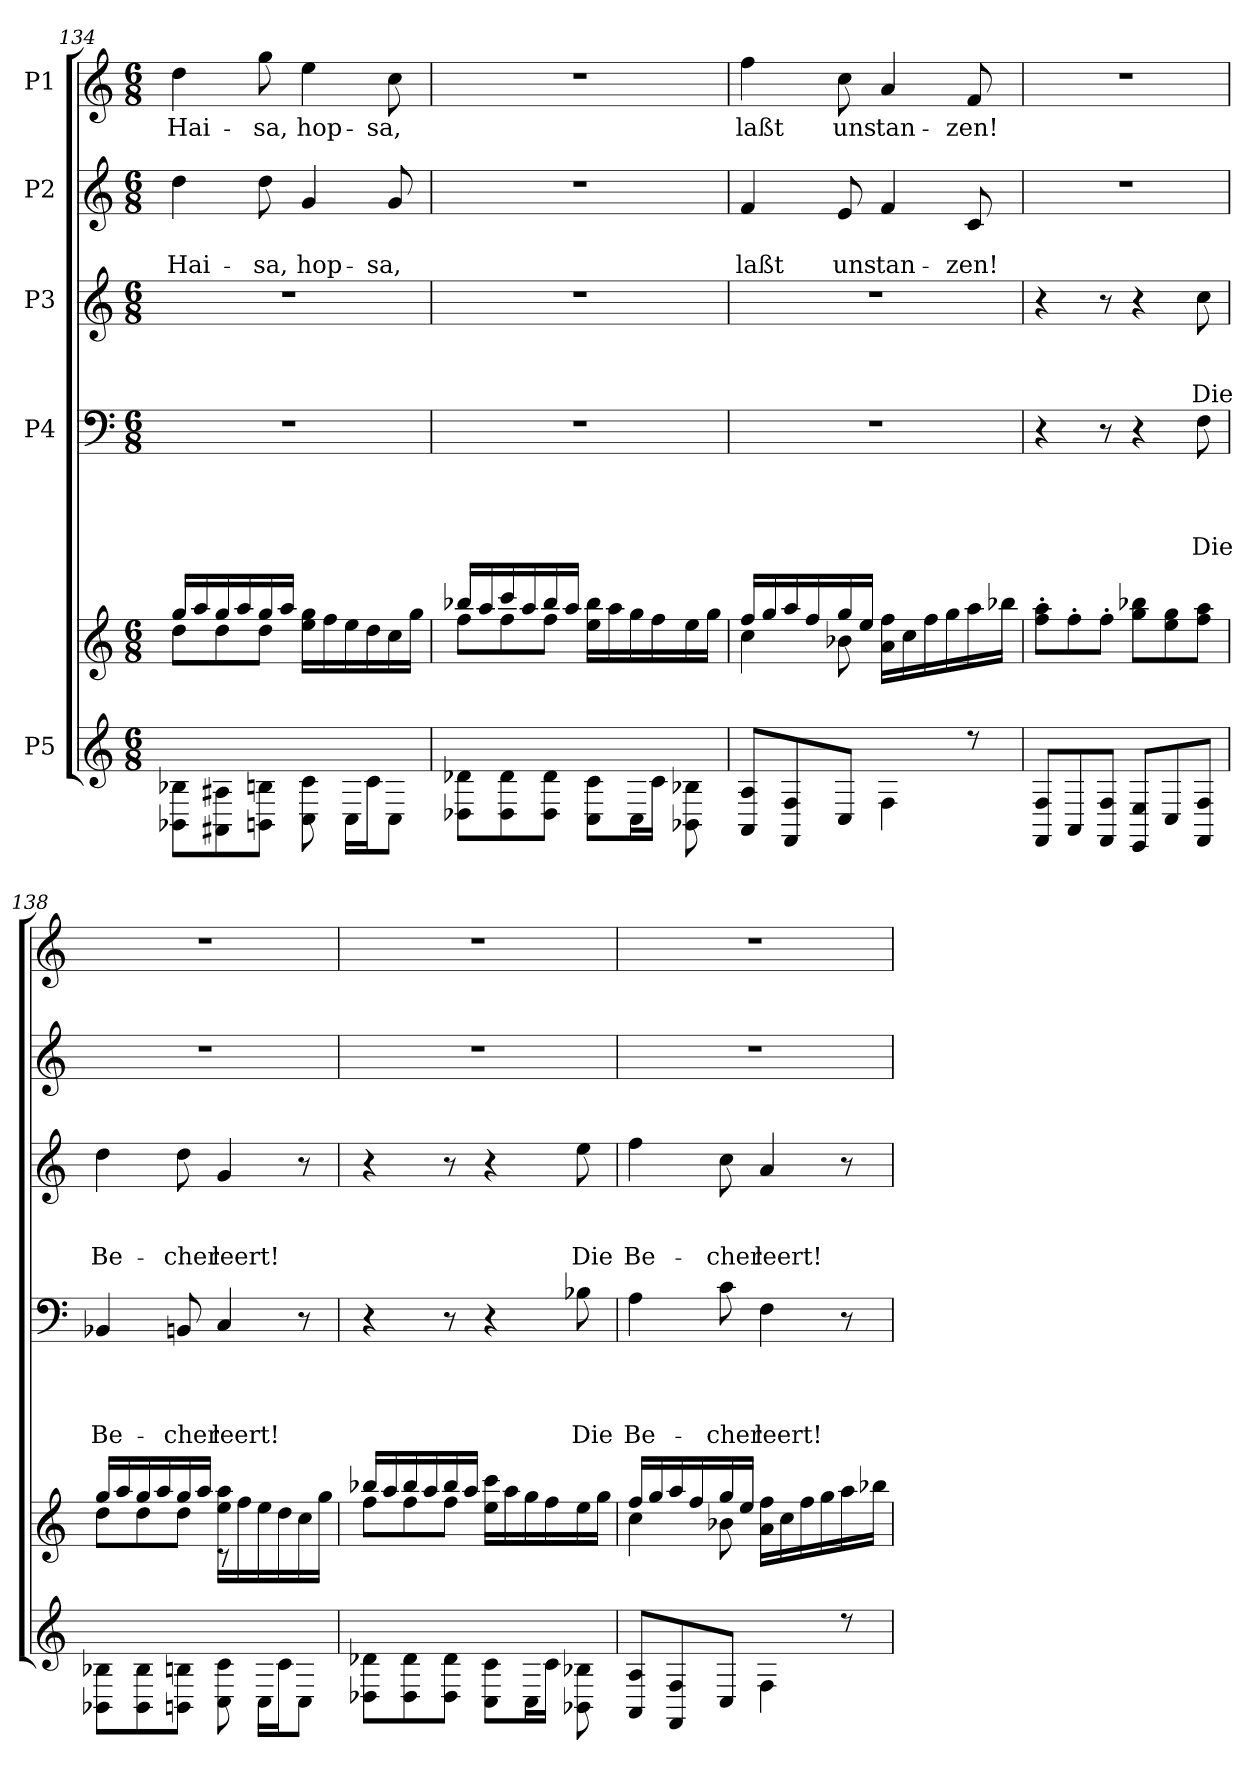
**kern	**kern	**kern	**text	**text	**text	**text	**kern	**text	**text	**text	**kern	**text	**text	**kern	**text
*part5	*part5	*part4	*part4	*part4	*part4	*part4	*part3	*part3	*part3	*part3	*part2	*part2	*part2	*part1	*part1
*staff6	*staff5	*staff4	*staff4	*staff4	*staff4	*staff4	*staff3	*staff3	*staff3	*staff3	*staff2	*staff2	*staff2	*staff1	*staff1
*I"P5	*	*I"P4	*	*	*	*	*I"P3	*	*	*	*I"P2	*	*	*I"P1	*
*clefG2	*clefG2	*clefF4	*	*	*	*	*clefG2	*	*	*	*clefG2	*	*	*clefG2	*
*	*	*	*	*	*	*	*ITrd7c12	*	*	*	*	*	*	*	*
*k[]	*k[]	*k[]	*	*	*	*	*k[]	*	*	*	*k[]	*	*	*k[]	*
*C:	*C:	*C:	*	*	*	*	*C:	*	*	*	*C:	*	*	*C:	*
*M6/8	*M6/8	*M6/8	*	*	*	*	*M6/8	*	*	*	*M6/8	*	*	*M6/8	*
=134	=134	=134	=134	=134	=134	=134	=134	=134	=134	=134	=134	=134	=134	=134	=134
*^	*^	*	*	*	*	*	*	*	*	*	*	*	*	*	*
*	*	*	*^	*	*	*	*	*	*	*	*	*	*	*	*	*	*
!	!	!	!	!	!LO:N:vis=1	!	!	!	!	!LO:N:vis=1	!	!	!	!	!	!LO:LY:b	!	!LO:LY:b
8BB-X\ 8B-X\L	2.ryy	2.ryy	8dd\L	16gg/LL	2.r	.	.	.	.	2.r	.	.	.	4dd\	.	Hai-	4dd\	Hai-
.	.	.	.	16aa/	.	.	.	.	.	.	.	.	.	.	.	.	.	.
8AA#X\ 8A#X\	.	.	8dd\	16gg/	.	.	.	.	.	.	.	.	.	.	.	.	.	.
.	.	.	.	16aa/	.	.	.	.	.	.	.	.	.	.	.	.	.	.
!	!	!	!	!	!	!	!	!	!	!	!	!	!	!	!	!LO:LY:b	!	!LO:LY:b
8BBn\ 8Bn\J	.	.	8dd\J	16gg/	.	.	.	.	.	.	.	.	.	8dd\	.	-sa,	8gg\	-sa,
.	.	.	.	16aa/JJ	.	.	.	.	.	.	.	.	.	.	.	.	.	.
!	!	!	!	!	!	!	!	!	!	!	!	!	!	!	!	!LO:LY:b	!	!LO:LY:b
8C\ 8c\	.	.	4.ryy	16ee\ 16gg\LL	.	.	.	.	.	.	.	.	.	4g/	.	hop-	4ee\	hop-
.	.	.	.	16ff\	.	.	.	.	.	.	.	.	.	.	.	.	.	.
16C\LL	.	.	.	16ee\	.	.	.	.	.	.	.	.	.	.	.	.	.	.
16c\J	.	.	.	16dd\	.	.	.	.	.	.	.	.	.	.	.	.	.	.
!	!	!	!	!	!	!	!	!	!	!	!	!	!	!	!	!LO:LY:b	!	!LO:LY:b
8C\J	.	.	.	16cc\	.	.	.	.	.	.	.	.	.	8g/	.	-sa,	8cc\	-sa,
.	.	.	.	16gg\JJ	.	.	.	.	.	.	.	.	.	.	.	.	.	.
=135	=135	=135	=135	=135	=135	=135	=135	=135	=135	=135	=135	=135	=135	=135	=135	=135	=135	=135
!	!	!	!	!	!LO:N:vis=1	!	!	!	!	!LO:N:vis=1	!	!	!	!LO:N:vis=1	!	!	!LO:N:vis=1	!
8D-X\ 8d-X\L	2.ryy	2.ryy	8ff\L	16bb-X/LL	2.r	.	.	.	.	2.r	.	.	.	2.r	.	.	2.r	.
.	.	.	.	16aa/	.	.	.	.	.	.	.	.	.	.	.	.	.	.
8D-\ 8d-\	.	.	8ff\	16ccc/	.	.	.	.	.	.	.	.	.	.	.	.	.	.
.	.	.	.	16aa/	.	.	.	.	.	.	.	.	.	.	.	.	.	.
8D-\ 8d-\J	.	.	8ff\J	16bb-/	.	.	.	.	.	.	.	.	.	.	.	.	.	.
.	.	.	.	16aa/JJ	.	.	.	.	.	.	.	.	.	.	.	.	.	.
8C\ 8c\L	.	.	4.ryy	16ee\ 16bb-\LL	.	.	.	.	.	.	.	.	.	.	.	.	.	.
.	.	.	.	16aa\	.	.	.	.	.	.	.	.	.	.	.	.	.	.
16C\L	.	.	.	16gg\	.	.	.	.	.	.	.	.	.	.	.	.	.	.
16c\JJ	.	.	.	16ff\	.	.	.	.	.	.	.	.	.	.	.	.	.	.
8BB-X\ 8B-X\	.	.	.	16ee\	.	.	.	.	.	.	.	.	.	.	.	.	.	.
.	.	.	.	16gg\JJ	.	.	.	.	.	.	.	.	.	.	.	.	.	.
=136	=136	=136	=136	=136	=136	=136	=136	=136	=136	=136	=136	=136	=136	=136	=136	=136	=136	=136
!	!	!	!	!	!LO:N:vis=1	!	!	!	!	!LO:N:vis=1	!	!	!	!	!	!LO:LY:b	!	!LO:LY:b
8AA/ 8A/L	2.ryy	2.ryy	4cc\	16ff/LL	2.r	.	.	.	.	2.r	.	.	.	4f/	.	laßt	4ff\	laßt
.	.	.	.	16gg/	.	.	.	.	.	.	.	.	.	.	.	.	.	.
8FF/ 8F/	.	.	.	16aa/	.	.	.	.	.	.	.	.	.	.	.	.	.	.
.	.	.	.	16ff/	.	.	.	.	.	.	.	.	.	.	.	.	.	.
!	!	!	!	!	!	!	!	!	!	!	!	!	!	!	!	!LO:LY:b	!	!LO:LY:b
8C/J	.	.	8b-X\	16gg/	.	.	.	.	.	.	.	.	.	8e/	.	uns	8cc\	uns
.	.	.	.	16ee/JJ	.	.	.	.	.	.	.	.	.	.	.	.	.	.
!	!	!	!	!	!	!	!	!	!	!	!	!	!	!	!	!LO:LY:b	!	!LO:LY:b
4F\	.	.	4.ryy	16a\ 16ff\LL	.	.	.	.	.	.	.	.	.	4f/	.	tan-	4a/	tan-
.	.	.	.	16cc\	.	.	.	.	.	.	.	.	.	.	.	.	.	.
.	.	.	.	16ff\	.	.	.	.	.	.	.	.	.	.	.	.	.	.
.	.	.	.	16gg\	.	.	.	.	.	.	.	.	.	.	.	.	.	.
!	!	!	!	!	!	!	!	!	!	!	!	!	!	!	!	!LO:LY:b	!	!LO:LY:b
8r	.	.	.	16aa\	.	.	.	.	.	.	.	.	.	8c/	.	-zen!	8f/	-zen!
.	.	.	.	16bb-X\JJ	.	.	.	.	.	.	.	.	.	.	.	.	.	.
!!LO:LB:g=z
=137	=137	=137	=137	=137	=137	=137	=137	=137	=137	=137	=137	=137	=137	=137	=137	=137	=137	=137
!	!	!	!	!	!	!	!	!	!	!	!	!	!	!LO:N:vis=1	!	!	!LO:N:vis=1	!
8FF/ 8F/L	2.ryy	2.ryy	2.ryy	8ff\'> 8aa\'>L	4r	.	.	.	.	4r	.	.	.	2.r	.	.	2.r	.
8AA/	.	.	.	8ff'>\	.	.	.	.	.	.	.	.	.	.	.	.	.	.
8FF/ 8F/J	.	.	.	8ff'>\J	8r	.	.	.	.	8r	.	.	.	.	.	.	.	.
8EE/ 8E/L	.	.	.	8gg\ 8bb-X\L	4r	.	.	.	.	4r	.	.	.	.	.	.	.	.
8C/	.	.	.	8ee\ 8gg\	.	.	.	.	.	.	.	.	.	.	.	.	.	.
!	!	!	!	!	!	!	!	!	!LO:LY:b	!	!	!	!LO:LY:b	!	!	!	!	!
8FF/ 8F/J	.	.	.	8ff\ 8aa\J	8F\	.	.	.	Die	8c\	.	.	Die	.	.	.	.	.
=138	=138	=138	=138	=138	=138	=138	=138	=138	=138	=138	=138	=138	=138	=138	=138	=138	=138	=138
!	!	!	!	!	!	!	!	!	!LO:LY:b	!	!	!	!LO:LY:b	!LO:N:vis=1	!	!	!LO:N:vis=1	!
8BB-X\ 8B-X\L	2.ryy	2.ryy	8dd\L	16gg/LL	4BB-X/	.	.	.	Be-	4d\	.	.	Be-	2.r	.	.	2.r	.
.	.	.	.	16aa/	.	.	.	.	.	.	.	.	.	.	.	.	.	.
8BB-\ 8B-\	.	.	8dd\	16gg/	.	.	.	.	.	.	.	.	.	.	.	.	.	.
.	.	.	.	16aa/	.	.	.	.	.	.	.	.	.	.	.	.	.	.
!	!	!	!	!	!	!	!	!	!LO:LY:b	!	!	!	!LO:LY:b	!	!	!	!	!
8BBn\ 8Bn\J	.	.	8dd\J	16gg/	8BBn/	.	.	.	-cher	8d\	.	.	-cher	.	.	.	.	.
.	.	.	.	16aa/JJ	.	.	.	.	.	.	.	.	.	.	.	.	.	.
!	!	!	!	!	!	!	!	!	!LO:LY:b	!	!	!	!LO:LY:b	!	!	!	!	!
8C\ 8c\	.	.	8rc	16ee\ 16aa\LL	4C/	.	.	.	leert!	4G/	.	.	leert!	.	.	.	.	.
.	.	.	.	16ff\	.	.	.	.	.	.	.	.	.	.	.	.	.	.
16C\LL	.	.	4ryy	16ee\	.	.	.	.	.	.	.	.	.	.	.	.	.	.
16c\J	.	.	.	16dd\	.	.	.	.	.	.	.	.	.	.	.	.	.	.
8C\J	.	.	.	16cc\	8r	.	.	.	.	8r	.	.	.	.	.	.	.	.
.	.	.	.	16gg\JJ	.	.	.	.	.	.	.	.	.	.	.	.	.	.
=139	=139	=139	=139	=139	=139	=139	=139	=139	=139	=139	=139	=139	=139	=139	=139	=139	=139	=139
8D-X\ 8d-X\L	2.ryy	2.ryy	8ff\L	16bb-X/LL	4r	.	.	.	.	4r	.	.	.	2.r	.	.	2.r	.
.	.	.	.	16aa/	.	.	.	.	.	.	.	.	.	.	.	.	.	.
8D-\ 8d-\	.	.	8ff\	16bb-/	.	.	.	.	.	.	.	.	.	.	.	.	.	.
.	.	.	.	16aa/	.	.	.	.	.	.	.	.	.	.	.	.	.	.
8D-\ 8d-\J	.	.	8ff\J	16bb-/	8r	.	.	.	.	8r	.	.	.	.	.	.	.	.
.	.	.	.	16aa/JJ	.	.	.	.	.	.	.	.	.	.	.	.	.	.
8C\ 8c\L	.	.	4.ryy	16ee\ 16ccc\LL	4r	.	.	.	.	4r	.	.	.	.	.	.	.	.
.	.	.	.	16aa\	.	.	.	.	.	.	.	.	.	.	.	.	.	.
16C\L	.	.	.	16gg\	.	.	.	.	.	.	.	.	.	.	.	.	.	.
16c\JJ	.	.	.	16ff\	.	.	.	.	.	.	.	.	.	.	.	.	.	.
!	!	!	!	!	!	!	!	!	!LO:LY:b	!	!	!	!LO:LY:b	!	!	!	!	!
8BB-X\ 8B-X\	.	.	.	16ee\	8B-X\	.	.	.	Die	8e\	.	.	Die	.	.	.	.	.
.	.	.	.	16gg\JJ	.	.	.	.	.	.	.	.	.	.	.	.	.	.
=140	=140	=140	=140	=140	=140	=140	=140	=140	=140	=140	=140	=140	=140	=140	=140	=140	=140	=140
!	!	!	!	!	!	!	!	!	!LO:LY:b	!	!	!	!LO:LY:b	!	!	!	!	!
8AA/ 8A/L	2.ryy	2.ryy	4cc\	16ff/LL	4A\	.	.	.	Be-	4f\	.	.	Be-	2.r	.	.	2.r	.
.	.	.	.	16gg/	.	.	.	.	.	.	.	.	.	.	.	.	.	.
8FF/ 8F/	.	.	.	16aa/	.	.	.	.	.	.	.	.	.	.	.	.	.	.
.	.	.	.	16ff/	.	.	.	.	.	.	.	.	.	.	.	.	.	.
!	!	!	!	!	!	!	!	!	!LO:LY:b	!	!	!	!LO:LY:b	!	!	!	!	!
8C/J	.	.	8b-X\	16gg/	8c\	.	.	.	-cher	8c\	.	.	-cher	.	.	.	.	.
.	.	.	.	16ee/JJ	.	.	.	.	.	.	.	.	.	.	.	.	.	.
!	!	!	!	!	!	!	!	!	!LO:LY:b	!	!	!	!LO:LY:b	!	!	!	!	!
4F\	.	.	4.ryy	16a\ 16ff\LL	4F\	.	.	.	leert!	4A/	.	.	leert!	.	.	.	.	.
.	.	.	.	16cc\	.	.	.	.	.	.	.	.	.	.	.	.	.	.
.	.	.	.	16ff\	.	.	.	.	.	.	.	.	.	.	.	.	.	.
.	.	.	.	16gg\	.	.	.	.	.	.	.	.	.	.	.	.	.	.
8r	.	.	.	16aa\	8r	.	.	.	.	8r	.	.	.	.	.	.	.	.
.	.	.	.	16bb-X\JJ	.	.	.	.	.	.	.	.	.	.	.	.	.	.
*v	*v	*	*	*	*	*	*	*	*	*	*	*	*	*	*	*	*	*
*	*v	*v	*v	*	*	*	*	*	*	*	*	*	*	*	*	*	*
=	=	=	=	=	=	=	=	=	=	=	=	=	=	=	=
*-	*-	*-	*-	*-	*-	*-	*-	*-	*-	*-	*-	*-	*-	*-	*-
